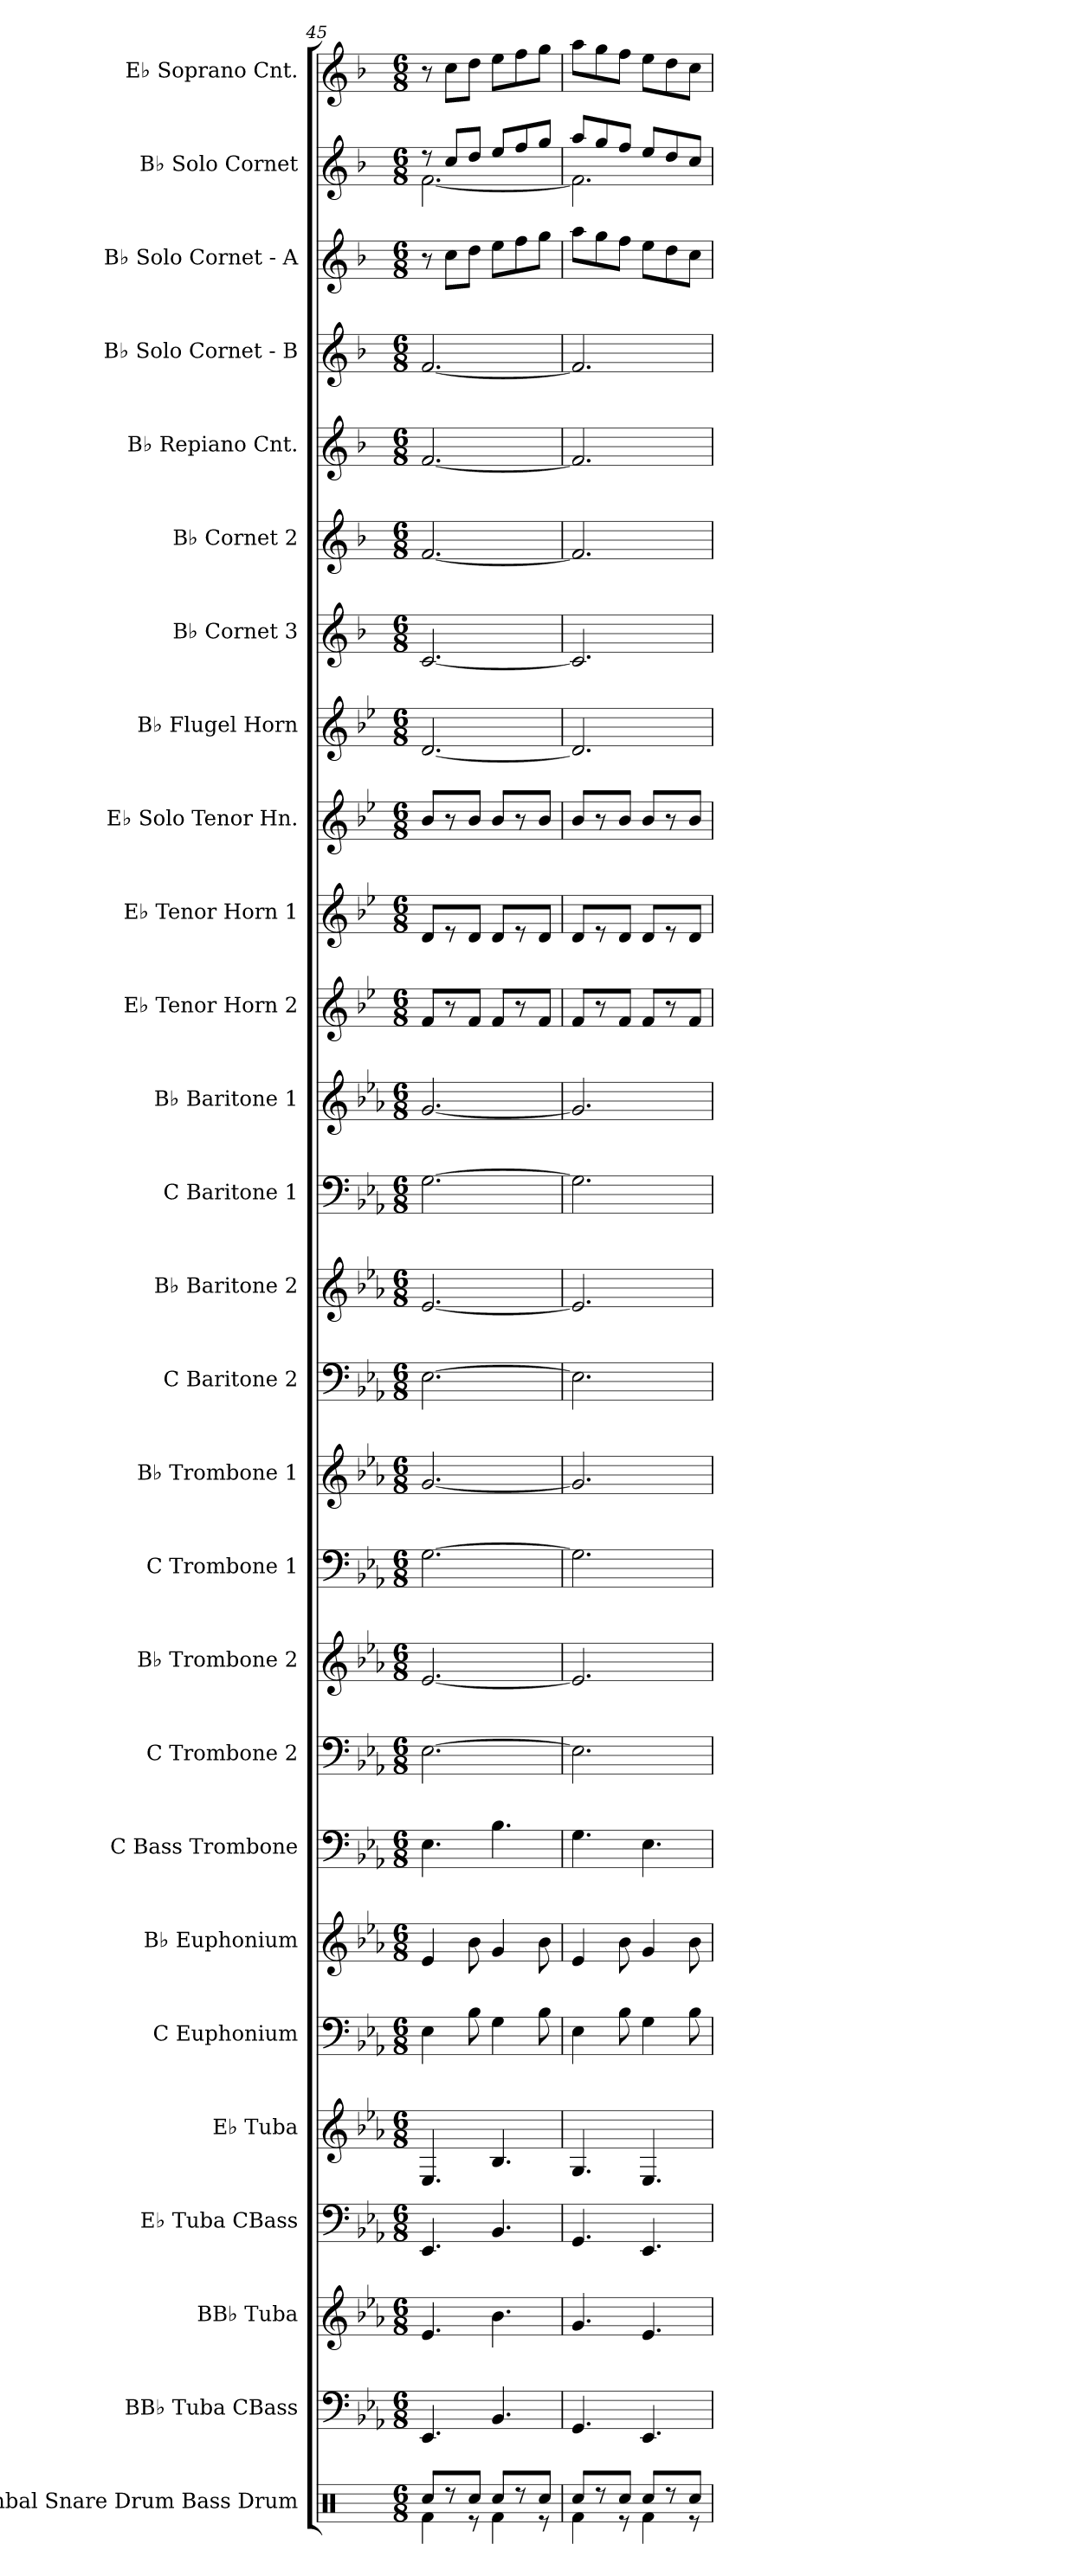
**kern	**kern	**kern	**kern	**kern	**kern	**kern	**kern	**kern	**kern	**kern	**kern	**kern	**kern	**kern	**kern	**kern	**kern	**kern	**kern	**kern	**kern	**kern	**kern	**kern	**kern	**kern
*part27	*part26	*part25	*part24	*part23	*part22	*part21	*part20	*part19	*part18	*part17	*part16	*part15	*part14	*part13	*part12	*part11	*part10	*part9	*part8	*part7	*part6	*part5	*part4	*part3	*part2	*part1
*staff27	*staff26	*staff25	*staff24	*staff23	*staff22	*staff21	*staff20	*staff19	*staff18	*staff17	*staff16	*staff15	*staff14	*staff13	*staff12	*staff11	*staff10	*staff9	*staff8	*staff7	*staff6	*staff5	*staff4	*staff3	*staff2	*staff1
*I"Cymbal Snare Drum Bass Drum	*I"BB♭ Tuba CBass	*I"BB♭ Tuba	*I"E♭ Tuba CBass	*I"E♭ Tuba	*I"C Euphonium	*I"B♭ Euphonium	*I"C Bass Trombone	*I"C Trombone 2	*I"B♭ Trombone 2	*I"C Trombone 1	*I"B♭ Trombone 1	*I"C Baritone 2	*I"B♭ Baritone 2	*I"C Baritone 1	*I"B♭ Baritone 1	*I"E♭ Tenor Horn 2	*I"E♭ Tenor Horn 1	*I"E♭ Solo Tenor Hn.	*I"B♭ Flugel Horn	*I"B♭ Cornet 3	*I"B♭ Cornet 2	*I"B♭ Repiano Cnt.	*I"B♭ Solo Cornet - B	*I"B♭ Solo Cornet - A	*I"B♭ Solo Cornet	*I"E♭ Soprano Cnt.
*I'Cym. S.D. B.D.	*	*I'BB♭ Tba.	*	*I'E♭ Tba.	*I'C Euph.	*I'B♭ Euph.	*I'C Bs. Tbn.	*I'C Tbn. 2	*I'B♭ Tbn. 2	*I'C Tbn. 1	*I'B♭ Tbn. 1	*I'C Bar. 2	*I'B♭ Bar. 2	*I'C Bar. 1	*I'B♭ Bar. 1	*I'E♭ Hn. 2	*I'E♭ Hn. 1	*I'E♭ Solo Hn.	*I'B♭ Flg. Hn.	*I'B♭ Cnt. 3	*I'B♭ Cnt. 2	*I'B♭ Rep. Cnt.	*I'B♭ Solo Cnt. - B	*I'B♭ Solo Cnt. - A	*I'B♭ Solo Cnt.	*I'E♭ Sop. Cnt.
*clefX	*clefF4	*clefG2	*clefF4	*clefG2	*clefF4	*clefG2	*clefF4	*clefF4	*clefG2	*clefF4	*clefG2	*clefF4	*clefG2	*clefF4	*clefG2	*clefG2	*clefG2	*clefG2	*clefG2	*clefG2	*clefG2	*clefG2	*clefG2	*clefG2	*clefG2	*clefG2
*	*	*ITrd14c24	*	*ITrd7c12	*	*ITrd7c12	*	*	*ITrd7c12	*	*ITrd7c12	*	*ITrd7c12	*	*ITrd7c12	*ITrd4c7	*ITrd4c7	*ITrd4c7	*ITrd4c7	*ITrd1c2	*ITrd1c2	*ITrd1c2	*ITrd1c2	*ITrd1c2	*ITrd1c2	*ITrd1c2
*k[]	*k[b-e-a-]	*k[b-e-a-]	*k[b-e-a-]	*k[b-e-a-]	*k[b-e-a-]	*k[b-e-a-]	*k[b-e-a-]	*k[b-e-a-]	*k[b-e-a-]	*k[b-e-a-]	*k[b-e-a-]	*k[b-e-a-]	*k[b-e-a-]	*k[b-e-a-]	*k[b-e-a-]	*k[b-e-a-]	*k[b-e-a-]	*k[b-e-a-]	*k[b-e-a-]	*k[b-e-a-]	*k[b-e-a-]	*k[b-e-a-]	*k[b-e-a-]	*k[b-e-a-]	*k[b-e-a-]	*k[b-e-a-]
*M6/8	*M6/8	*M6/8	*M6/8	*M6/8	*M6/8	*M6/8	*M6/8	*M6/8	*M6/8	*M6/8	*M6/8	*M6/8	*M6/8	*M6/8	*M6/8	*M6/8	*M6/8	*M6/8	*M6/8	*M6/8	*M6/8	*M6/8	*M6/8	*M6/8	*M6/8	*M6/8
=45	=45	=45	=45	=45	=45	=45	=45	=45	=45	=45	=45	=45	=45	=45	=45	=45	=45	=45	=45	=45	=45	=45	=45	=45	=45	=45
*^	*	*	*	*	*	*	*	*	*	*	*	*	*	*	*	*	*	*	*	*	*	*	*	*	*^	*
8Rcc/L	4Rf\	4.EE-/	4.EE-/	4.EE-/	4.EE-/	4E-\	4E-/	4.E-\	[2.E-\	[2.E-/	[2.G\	[2.G/	[2.E-\	[2.E-/	[2.G\	[2.G/	8B-/L	8G/L	8e-/L	[2.G/	[2.B-/	[2.e-/	[2.e-/	[2.e-/	8r	8r	[2.e-\	8r
8r	.	.	.	.	.	.	.	.	.	.	.	.	.	.	.	.	8r	8r	8r	.	.	.	.	.	8b-\L	8b-/L	.	8b-\L
8Rcc/J	8r	.	.	.	.	8B-\	8B-\	.	.	.	.	.	.	.	.	.	8B-/J	8G/J	8e-/J	.	.	.	.	.	8cc\J	8cc/J	.	8cc\J
8Rcc/L	4Rf\	4.BB-/	4.BB-\	4.BB-/	4.BB-/	4G\	4G/	4.B-\	.	.	.	.	.	.	.	.	8B-/L	8G/L	8e-/L	.	.	.	.	.	8dd\L	8dd/L	.	8dd\L
8r	.	.	.	.	.	.	.	.	.	.	.	.	.	.	.	.	8r	8r	8r	.	.	.	.	.	8ee-\	8ee-/	.	8ee-\
8Rcc/J	8r	.	.	.	.	8B-\	8B-\	.	.	.	.	.	.	.	.	.	8B-/J	8G/J	8e-/J	.	.	.	.	.	8ff\J	8ff/J	.	8ff\J
=46	=46	=46	=46	=46	=46	=46	=46	=46	=46	=46	=46	=46	=46	=46	=46	=46	=46	=46	=46	=46	=46	=46	=46	=46	=46	=46	=46	=46
8Rcc/L	4Rf\	4.GG/	4.GG/	4.GG/	4.GG/	4E-\	4E-/	4.G\	2.E-\]	2.E-/]	2.G\]	2.G/]	2.E-\]	2.E-/]	2.G\]	2.G/]	8B-/L	8G/L	8e-/L	2.G/]	2.B-/]	2.e-/]	2.e-/]	2.e-/]	8gg\L	8gg/L	2.e-\]	8gg\L
8r	.	.	.	.	.	.	.	.	.	.	.	.	.	.	.	.	8r	8r	8r	.	.	.	.	.	8ff\	8ff/	.	8ff\
8Rcc/J	8r	.	.	.	.	8B-\	8B-\	.	.	.	.	.	.	.	.	.	8B-/J	8G/J	8e-/J	.	.	.	.	.	8ee-\J	8ee-/J	.	8ee-\J
8Rcc/L	4Rf\	4.EE-/	4.EE-/	4.EE-/	4.EE-/	4G\	4G/	4.E-\	.	.	.	.	.	.	.	.	8B-/L	8G/L	8e-/L	.	.	.	.	.	8dd\L	8dd/L	.	8dd\L
8r	.	.	.	.	.	.	.	.	.	.	.	.	.	.	.	.	8r	8r	8r	.	.	.	.	.	8cc\	8cc/	.	8cc\
8Rcc/J	8r	.	.	.	.	8B-\	8B-\	.	.	.	.	.	.	.	.	.	8B-/J	8G/J	8e-/J	.	.	.	.	.	8b-\J	8b-/J	.	8b-\J
*v	*v	*	*	*	*	*	*	*	*	*	*	*	*	*	*	*	*	*	*	*	*	*	*	*	*	*v	*v	*
=	=	=	=	=	=	=	=	=	=	=	=	=	=	=	=	=	=	=	=	=	=	=	=	=	=	=
*-	*-	*-	*-	*-	*-	*-	*-	*-	*-	*-	*-	*-	*-	*-	*-	*-	*-	*-	*-	*-	*-	*-	*-	*-	*-	*-
